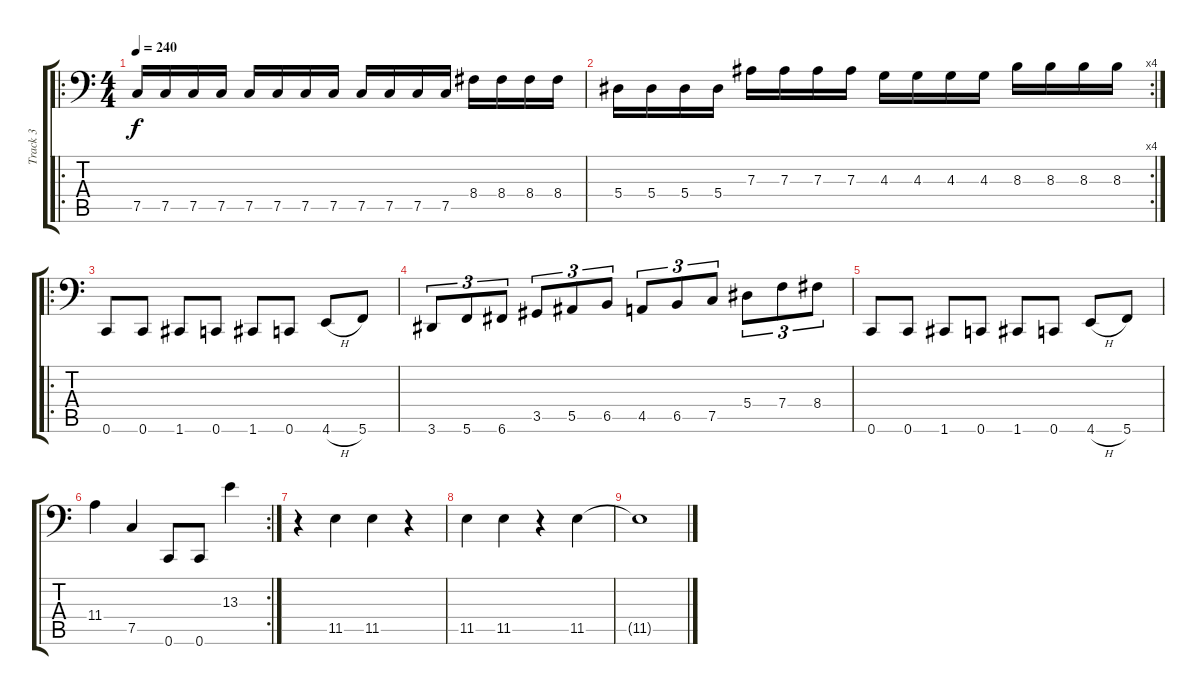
\track ("Track 3" "Track 3") {instrument electricbassfinger}
\staff {score tabs}
\tuning (C3 G2 Eb2 Bb1 F1 C1) {hide}
\ro
\ts (4 4)
\tempo 240
\clef f4
\ks c
7.5.16{dy f} 7.5.16 7.5.16 7.5.16 7.5.16 7.5.16 7.5.16 7.5.16 7.5.16 7.5.16 7.5.16 7.5.16 8.4.16 8.4.16 8.4.16 8.4.16 |
\rc 4
5.4.16 5.4.16 5.4.16 5.4.16 7.3.16 7.3.16 7.3.16 7.3.16 4.3.16 4.3.16 4.3.16 4.3.16 8.3.16 8.3.16 8.3.16 8.3.16 |
\ro
0.6.8 0.6.8 1.6.8 0.6.8 1.6.8 0.6.8 4.6{h}.8 5.6.8 |
3.6.8{tu (3 2)} 5.6.8{tu (3 2)} 6.6.8{tu (3 2)} 3.5.8{tu (3 2)} 5.5.8{tu (3 2)} 6.5.8{tu (3 2)} 4.5.8{tu (3 2)} 6.5.8{tu (3 2)} 7.5.8{tu (3 2)} 5.4.8{tu (3 2)} 7.4.8{tu (3 2)} 8.4.8{tu (3 2)} |
0.6.8 0.6.8 1.6.8 0.6.8 1.6.8 0.6.8 4.6{h}.8 5.6.8 |
\rc 2
11.4.4 7.5.4 0.6.8 0.6.8 13.3.4 |
r.4 11.5.4 11.5.4 r.4 |
11.5.4 11.5.4 r.4 11.5.4 |
11.5{t}.1
